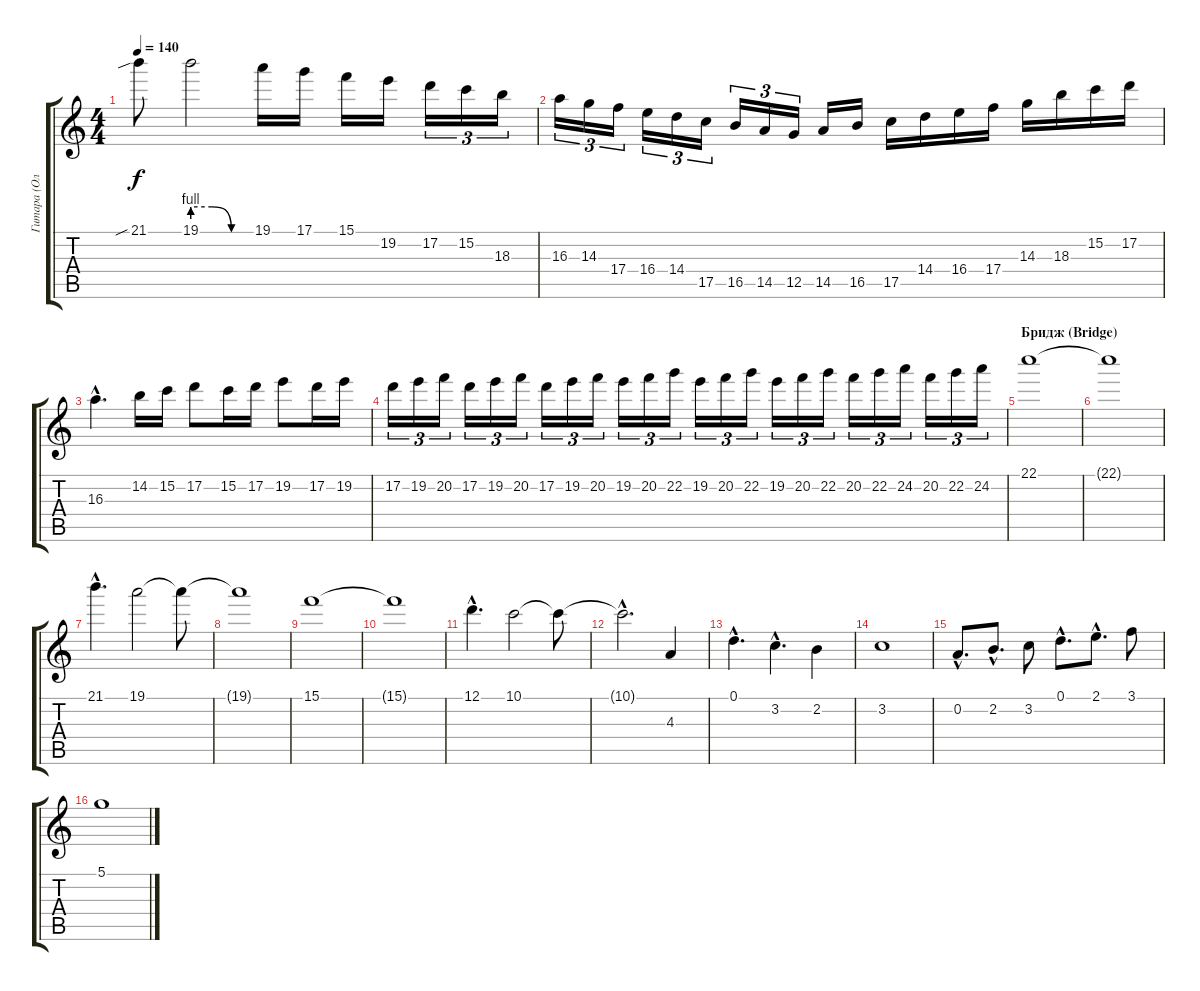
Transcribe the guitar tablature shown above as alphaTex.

\track ("Гитара (Олег \"Mission\" Мишин)" "Гитара (Ол") {instrument distortionguitar}
\staff {score tabs}
\tuning (D4 A3 F3 C3 G2 D2) {hide}
\ts (4 4)
\tempo 140
\clef g2
\ks c
21.1{sib}.8{dy f} 19.1{be (custom 0 4 20 4 40 0 60 0)}.2 19.1.16 17.1.16 15.1.16 19.2.16 17.2.16{tu (3 2)} 15.2.16{tu (3 2)} 18.3.16{tu (3 2)} |
16.3.16{tu (3 2)} 14.3.16{tu (3 2)} 17.4.16{tu (3 2)} 16.4.16{tu (3 2)} 14.4.16{tu (3 2)} 17.5.16{tu (3 2)} 16.5.16{tu (3 2)} 14.5.16{tu (3 2)} 12.5.16{tu (3 2)} 14.5.16 16.5.16 17.5.16 14.4.16 16.4.16 17.4.16 14.3.16 18.3.16 15.2.16 17.2.16 |
16.3{hac}.4{d} 14.2.16 15.2.16 17.2.8 15.2.16 17.2.16 19.2.8 17.2.16 19.2.16 |
17.2.16{tu (3 2)} 19.2.16{tu (3 2)} 20.2.16{tu (3 2)} 17.2.16{tu (3 2)} 19.2.16{tu (3 2)} 20.2.16{tu (3 2)} 17.2.16{tu (3 2)} 19.2.16{tu (3 2)} 20.2.16{tu (3 2)} 19.2.16{tu (3 2)} 20.2.16{tu (3 2)} 22.2.16{tu (3 2)} 19.2.16{tu (3 2)} 20.2.16{tu (3 2)} 22.2.16{tu (3 2)} 19.2.16{tu (3 2)} 20.2.16{tu (3 2)} 22.2.16{tu (3 2)} 20.2.16{tu (3 2)} 22.2.16{tu (3 2)} 24.2.16{tu (3 2)} 20.2.16{tu (3 2)} 22.2.16{tu (3 2)} 24.2.16{tu (3 2)} |
\section ("" "Бридж (Bridge)")
22.1.1 |
22.1{t}.1 |
21.1{hac}.4{d} 19.1.2 19.1{t}.8 |
19.1{t}.1 |
15.1.1 |
15.1{t}.1 |
12.1{hac}.4{d} 10.1.2 10.1{t}.8 |
10.1{hac t}.2{d} 4.3.4 |
0.1{hac}.4{d} 3.2{hac}.4{d} 2.2.4 |
3.2.1 |
0.2{hac}.8{d} 2.2{hac}.8{d} 3.2.8 0.1{hac}.8{d} 2.1{hac}.8{d} 3.1.8 |
5.1.1
